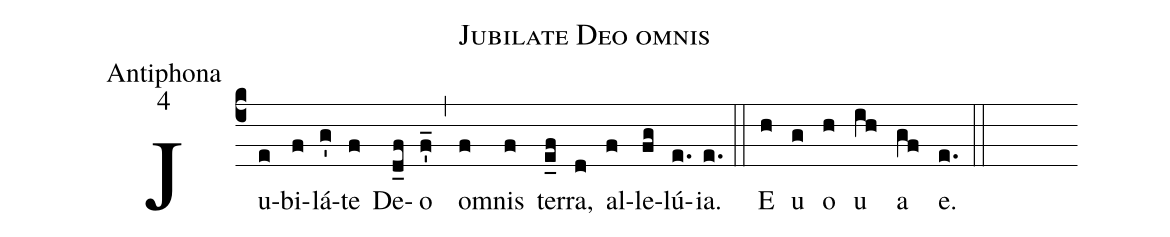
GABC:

name:Jubilate Deo omnis;
office-part:Antiphona;
mode:4;
%%
(c4) Ju(e)bi(f)lá(g')te(f) De(d_f)o(f'_) (,) o(f)mnis(f) ter(e_f)ra,(d) al(f)le(fg)lú(e.)ia.(e.) (::) E(h) u(g) o(h) u(ih) a(gf) e.(e.) (::)
